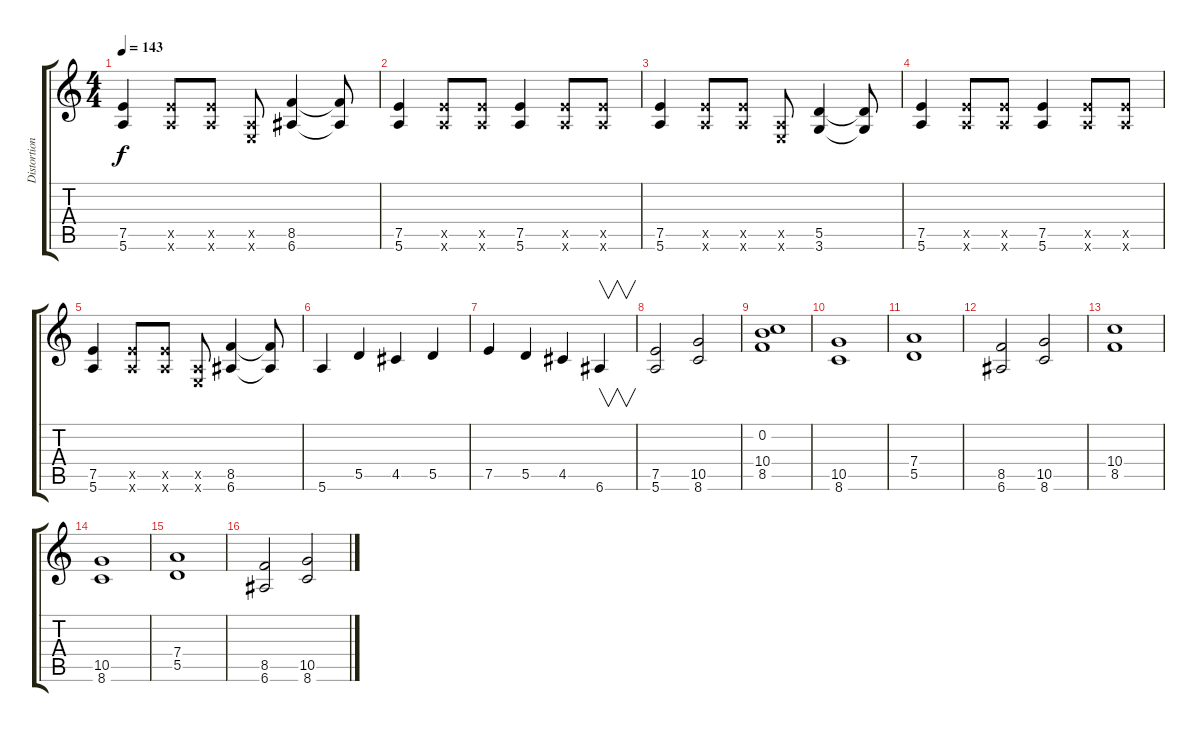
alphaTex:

\track ("Distortion II" "Distortion") {instrument distortionguitar}
\staff {score tabs}
\tuning (E4 B3 G3 D3 A2 E2) {hide}
\ts (4 4)
\tempo 143
\clef g2
\ks c
(7.5 5.6).4{dy f} (7.5{x} 5.6{x}).8 (7.5{x} 5.6{x}).8 (0.5{x} 0.6{x}).8 (8.5 6.6).4 (8.5{t} 6.6{t}).8 |
(7.5 5.6).4 (7.5{x} 5.6{x}).8 (7.5{x} 5.6{x}).8 (7.5 5.6).4 (7.5{x} 5.6{x}).8 (7.5{x} 5.6{x}).8 |
(7.5 5.6).4 (7.5{x} 5.6{x}).8 (7.5{x} 5.6{x}).8 (0.5{x} 0.6{x}).8 (5.5 3.6).4 (5.5{t} 3.6{t}).8 |
(7.5 5.6).4 (7.5{x} 5.6{x}).8 (7.5{x} 5.6{x}).8 (7.5 5.6).4 (7.5{x} 5.6{x}).8 (7.5{x} 5.6{x}).8 |
(7.5 5.6).4 (7.5{x} 5.6{x}).8 (7.5{x} 5.6{x}).8 (0.5{x} 0.6{x}).8 (8.5 6.6).4 (8.5{t} 6.6{t}).8 |
5.6.4 5.5.4 4.5.4 5.5.4 |
7.5.4 5.5.4 4.5.4 6.6.4{v} |
(7.5 5.6).2 (10.5 8.6).2 |
(0.2 10.4 8.5).1 |
(10.5 8.6).1 |
(7.4 5.5).1 |
(8.5 6.6).2 (10.5 8.6).2 |
(10.4 8.5).1 |
(10.5 8.6).1 |
(7.4 5.5).1 |
(8.5 6.6).2 (10.5 8.6).2
